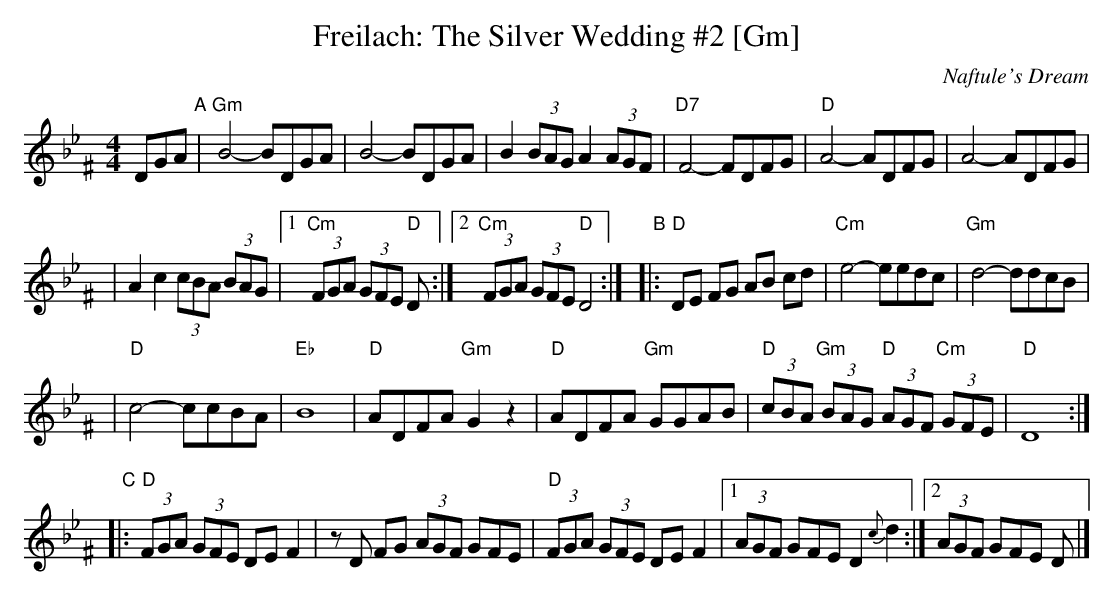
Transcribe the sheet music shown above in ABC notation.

X:1
T: Freilach: The Silver Wedding #2 [Gm]
O: Naftule's Dream
M: 4/4
L: 1/8
K: Dphr^F
DGA "A"\
| "Gm"B4- BDGA | B4- BDGA \
| B2 (3BAG A2 (3AGF | "D7"F4- FDFG \
| "D"A4- ADFG | A4- ADFG |
| A2 c2 (3cBA (3BAG |1 "Cm"(3FGA (3GFE "D"D :|2 "Cm"(3FGA (3GFE "D"D4 :|\
"B"\
|:"D"DE FG AB cd  | "Cm"e4- eedc | "Gm"d4- ddcB |
| "D"c4- ccBA | "Eb"B8 \
| "D"ADFA "Gm"G2z2 | "D"ADFA "Gm"GGAB \
| "D"(3cBA "Gm"(3BAG "D"(3AGF "Cm"(3GFE | "D"D8 :|
"C"\
|:"D"(3FGA (3GFE DE F2 | zD FG (3AGF GFE \
| "D"(3FGA (3GFE DE F2 |1 (3AGF GFE D2 {c}d2 :|2 (3AGF GFE D |]
